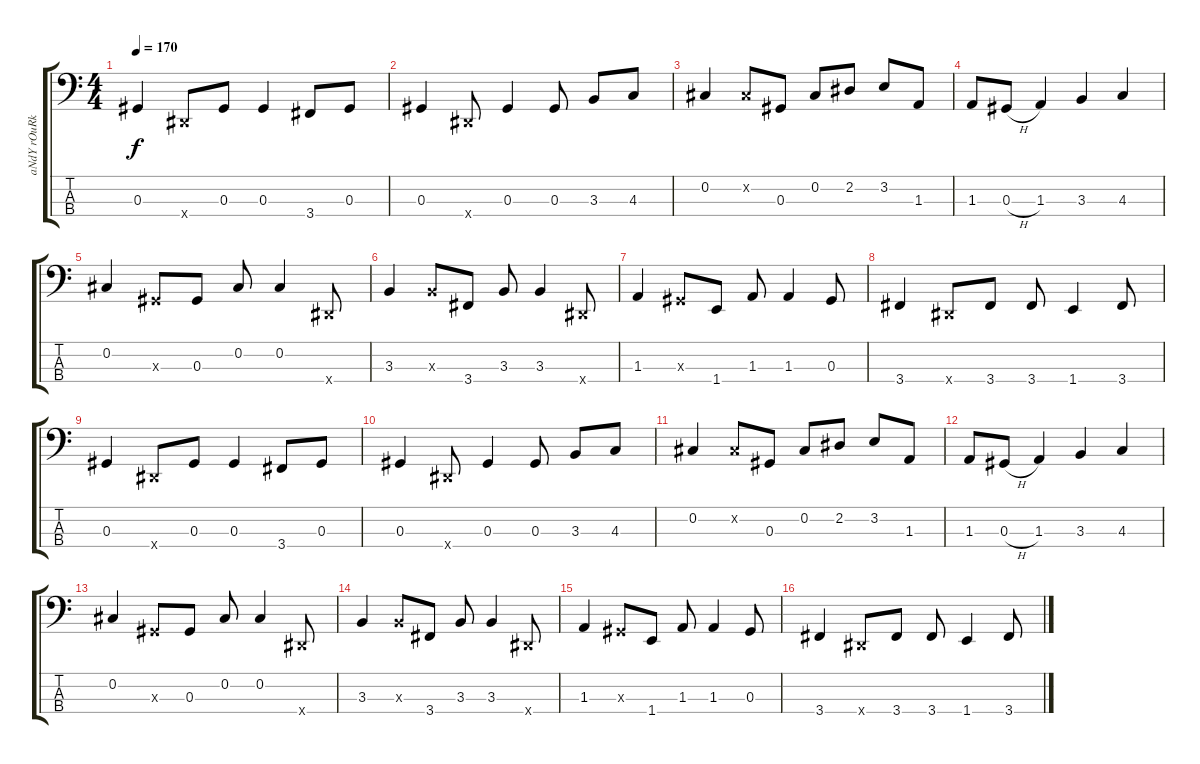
\track ("aNdY rOuRkE" "aNdY rOuRk") {instrument electricbassfinger}
\staff {score tabs}
\tuning (Gb2 Db2 Ab1 Eb1) {hide}
\ts (4 4)
\tempo 170
\clef f4
\ks c
0.3.4{dy f} 0.4{x}.8 0.3.8 0.3.4 3.4.8 0.3.8 |
0.3.4 0.4{x}.8 0.3.4 0.3.8 3.3.8 4.3.8 |
0.2.4 0.2{x}.8 0.3.8 0.2.8 2.2.8 3.2.8 1.3.8 |
1.3.8 0.3{h}.8 1.3.4 3.3.4 4.3.4 |
0.2.4 0.3{x}.8 0.3.8 0.2.8 0.2.4 0.4{x}.8 |
3.3.4 3.3{x}.8 3.4.8 3.3.8 3.3.4 0.4{x}.8 |
1.3.4 0.3{x}.8 1.4.8 1.3.8 1.3.4 0.3.8 |
3.4.4 0.4{x}.8 3.4.8 3.4.8 1.4.4 3.4.8 |
0.3.4 0.4{x}.8 0.3.8 0.3.4 3.4.8 0.3.8 |
0.3.4 0.4{x}.8 0.3.4 0.3.8 3.3.8 4.3.8 |
0.2.4 0.2{x}.8 0.3.8 0.2.8 2.2.8 3.2.8 1.3.8 |
1.3.8 0.3{h}.8 1.3.4 3.3.4 4.3.4 |
0.2.4 0.3{x}.8 0.3.8 0.2.8 0.2.4 0.4{x}.8 |
3.3.4 3.3{x}.8 3.4.8 3.3.8 3.3.4 0.4{x}.8 |
1.3.4 0.3{x}.8 1.4.8 1.3.8 1.3.4 0.3.8 |
3.4.4 0.4{x}.8 3.4.8 3.4.8 1.4.4 3.4.8
